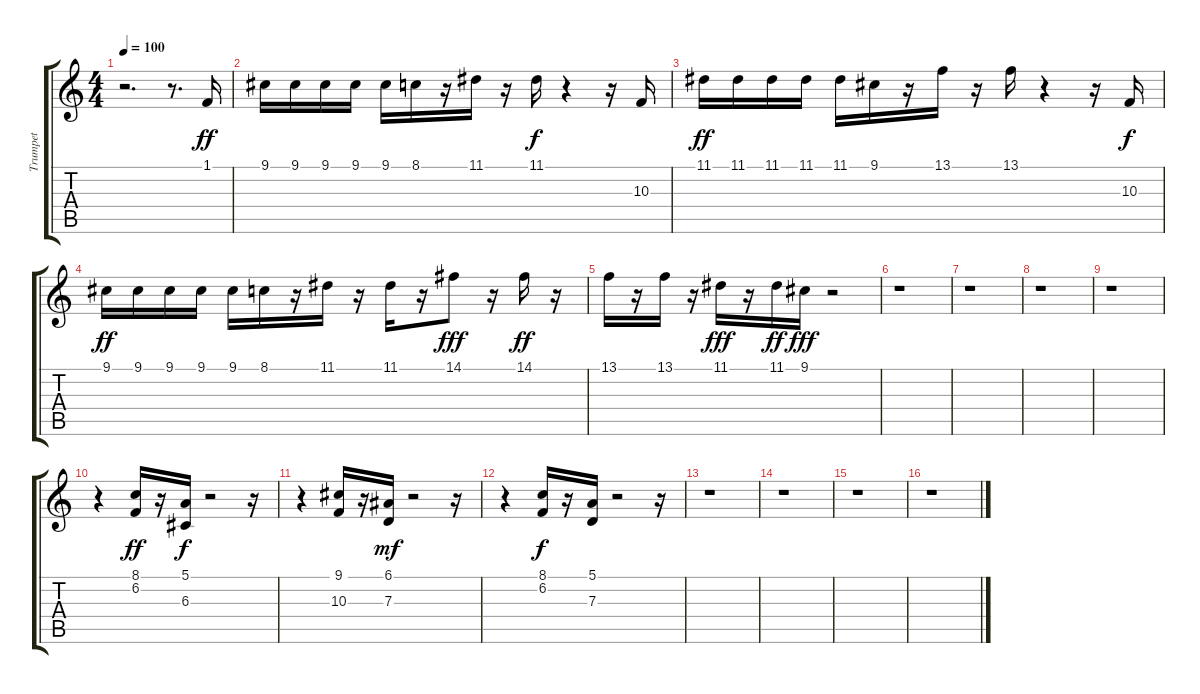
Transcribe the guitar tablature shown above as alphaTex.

\track ("Trumpet" "Trumpet") {instrument trumpet}
\staff {score tabs}
\tuning (E4 B3 G3 D3 A2 E2) {hide}
\ts (4 4)
\tempo 100
\clef g2
\ks c
r.2{d dy f} r.8{d} 1.1.16{dy ff} |
9.1.16 9.1.16 9.1.16 9.1.16 9.1.16 8.1.16 r.16 11.1.16 r.16 11.1.16{dy f} r.4 r.16 10.3.16 |
11.1.16{dy ff} 11.1.16 11.1.16 11.1.16 11.1.16 9.1.16 r.16 13.1.16 r.16 13.1.16 r.4 r.16 10.3.16{dy f} |
9.1.16{dy ff} 9.1.16 9.1.16 9.1.16 9.1.16 8.1.16 r.16 11.1.16 r.16 11.1.16 r.16 14.1.8{dy fff} r.16 14.1.16{dy ff} r.16 |
13.1.16 r.16 13.1.16 r.16 11.1.16{dy fff} r.16 11.1.16{dy ff} 9.1.16{dy fff} r.2 |
r.1 |
r.1 |
r.1 |
r.1 |
r.4 (8.1 6.2).16{dy ff} r.16 (5.1 6.3).16{dy f} r.2 r.16 |
r.4 (9.1 10.3).16 r.16 (6.1 7.3).16{dy mf} r.2 r.16 |
r.4 (8.1 6.2).16{dy f} r.16 (5.1 7.3).16 r.2 r.16 |
r.1 |
r.1 |
r.1 |
r.1
